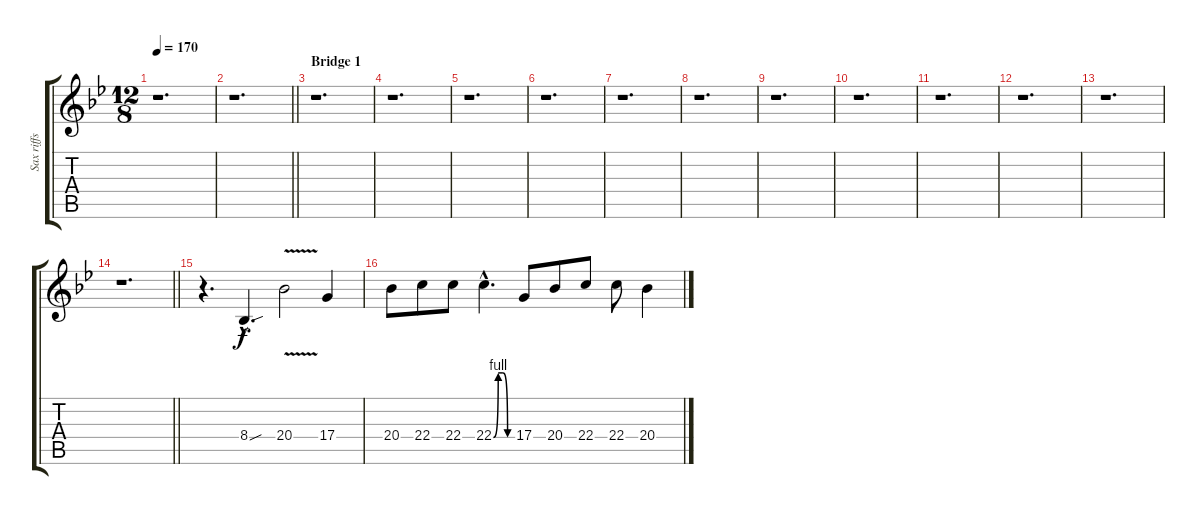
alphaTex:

\track ("Sax riffs" "Sax riffs") {instrument tenorsax}
\staff {score tabs}
\tuning (E4 B3 G3 D3 A2 E2) {hide}
\ts (12 8)
\tempo 170
\clef g2
\ks bb
r.1{d dy f} |
\barLineRight lightlight
r.1{d} |
\section ("" "Bridge 1")
r.1{d} |
r.1{d} |
r.1{d} |
r.1{d} |
r.1{d} |
r.1{d} |
r.1{d} |
r.1{d} |
r.1{d} |
r.1{d} |
r.1{d} |
\barLineRight lightlight
r.1{d} |
r.4{d} 8.4{sou hac}.4{d} 20.4{v}.2 17.4.4 |
20.4.8 22.4.8 22.4.8 22.4{be (custom 0 0 15 4 30 4 45 0 60 0) hac}.4{d} 17.4.8 20.4.8 22.4.8 22.4.8 20.4.4
